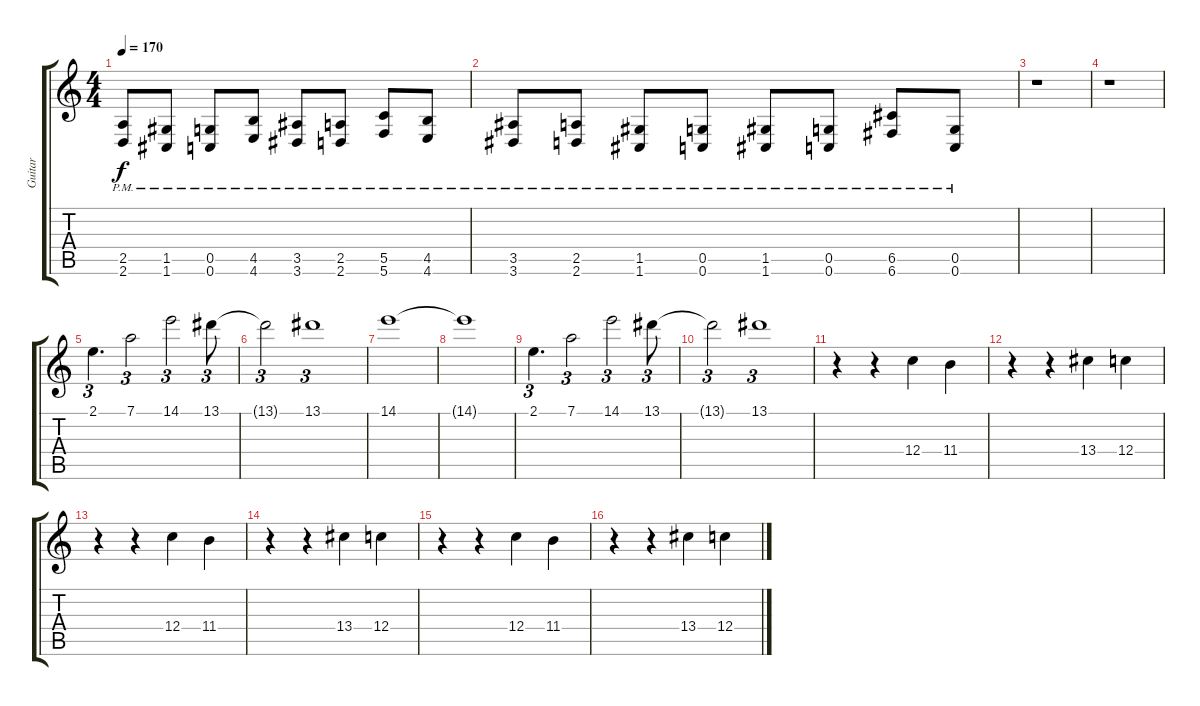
\track ("Guitar" "Guitar") {instrument distortionguitar}
\staff {score tabs}
\tuning (D4 A3 F3 C3 G2 C2) {hide}
\ts (4 4)
\tempo 170
\clef g2
\ks c
(2.5{pm} 2.6{pm}).8{dy f} (1.5{pm} 1.6{pm}).8 (0.5{pm} 0.6{pm}).8 (4.5{pm} 4.6{pm}).8 (3.5{pm} 3.6{pm}).8 (2.5{pm} 2.6{pm}).8 (5.5{pm} 5.6{pm}).8 (4.5{pm} 4.6{pm}).8 |
(3.5{pm} 3.6{pm}).8 (2.5{pm} 2.6{pm}).8 (1.5{pm} 1.6{pm}).8 (0.5{pm} 0.6{pm}).8 (1.5{pm} 1.6{pm}).8 (0.5{pm} 0.6{pm}).8 (6.5{pm} 6.6{pm}).8 (0.5{pm} 0.6{pm}).8 |
r.1 |
r.1 |
2.1.4{d tu (3 2)} 7.1.2{tu (3 2)} 14.1.2{tu (3 2)} 13.1.8{tu (3 2)} |
13.1{t}.2{tu (3 2)} 13.1.1{tu (3 2)} |
14.1.1 |
14.1{t}.1 |
2.1.4{d tu (3 2)} 7.1.2{tu (3 2)} 14.1.2{tu (3 2)} 13.1.8{tu (3 2)} |
13.1{t}.2{tu (3 2)} 13.1.1{tu (3 2)} |
r.4 r.4 12.4.4 11.4.4 |
r.4 r.4 13.4.4 12.4.4 |
r.4 r.4 12.4.4 11.4.4 |
r.4 r.4 13.4.4 12.4.4 |
r.4 r.4 12.4.4 11.4.4 |
r.4 r.4 13.4.4 12.4.4
